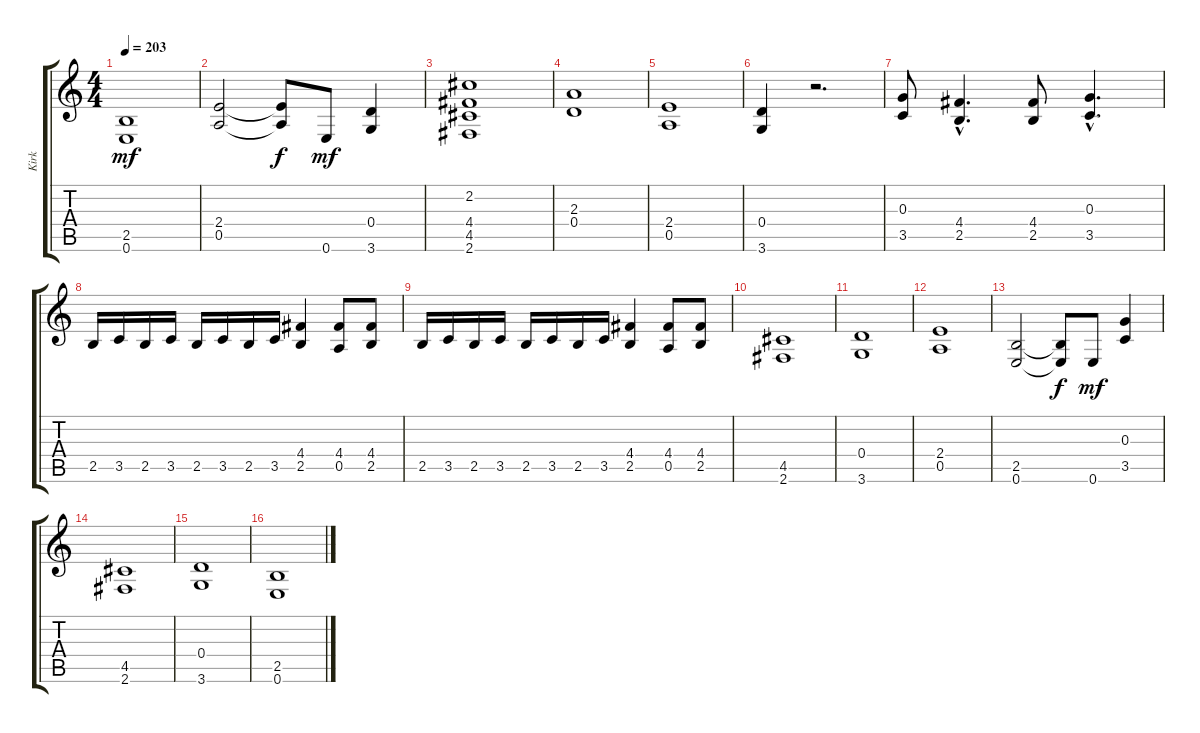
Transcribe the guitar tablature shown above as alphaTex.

\track ("Kirk" "Kirk") {instrument distortionguitar}
\staff {score tabs}
\tuning (E4 B3 G3 D3 A2 E2) {hide}
\ts (4 4)
\tempo 203
\clef g2
\ks c
(2.5 0.6).1{dy mf} |
(2.4 0.5).2 (2.4{t} 0.5{t}).8{dy f} 0.6.8{dy mf} (0.4 3.6).4 |
(2.2 4.4 4.5 2.6).1 |
(2.3 0.4).1 |
(2.4 0.5).1 |
(0.4 3.6).4 r.2{d} |
(0.3 3.5).8 (4.4{hac} 2.5{hac}).4{d} (4.4 2.5).8 (0.3{hac} 3.5{hac}).4{d} |
2.5.16 3.5.16 2.5.16 3.5.16 2.5.16 3.5.16 2.5.16 3.5.16 (4.4 2.5).4 (4.4 0.5).8 (4.4 2.5).8 |
2.5.16 3.5.16 2.5.16 3.5.16 2.5.16 3.5.16 2.5.16 3.5.16 (4.4 2.5).4 (4.4 0.5).8 (4.4 2.5).8 |
(4.5 2.6).1 |
(0.4 3.6).1 |
(2.4 0.5).1 |
(2.5 0.6).2 (2.5{t} 0.6{t}).8{dy f} 0.6.8{dy mf} (0.3 3.5).4 |
(4.5 2.6).1 |
(0.4 3.6).1 |
(2.5 0.6).1
